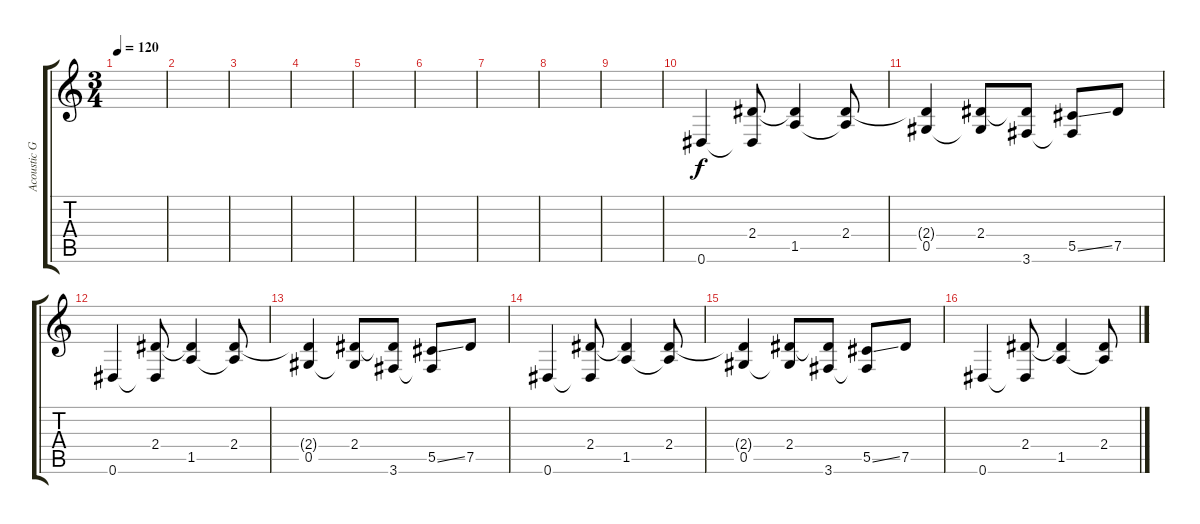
\track ("Acoustic Guitar [Gilby]" "Acoustic G") {instrument acousticguitarsteel}
\staff {score tabs}
\tuning (Eb4 Bb3 Gb3 Db3 Ab2 Eb2) {hide}
\ts (3 4)
\tempo 120
\clef g2
\ks c
|
|
|
|
|
|
|
|
|
0.6.4 (2.4 0.6{t}).8 (2.4{t} 1.5).4 (2.4 1.5{t}).8 |
(2.4{t} 0.5).4 (2.4 0.5{t}).8 (2.4{t} 3.6).8 (5.5{ss} 3.6{t}).8 7.5.8 |
0.6.4 (2.4 0.6{t}).8 (2.4{t} 1.5).4 (2.4 1.5{t}).8 |
(2.4{t} 0.5).4 (2.4 0.5{t}).8 (2.4{t} 3.6).8 (5.5{ss} 3.6{t}).8 7.5.8 |
0.6.4 (2.4 0.6{t}).8 (2.4{t} 1.5).4 (2.4 1.5{t}).8 |
(2.4{t} 0.5).4 (2.4 0.5{t}).8 (2.4{t} 3.6).8 (5.5{ss} 3.6{t}).8 7.5.8 |
0.6.4 (2.4 0.6{t}).8 (2.4{t} 1.5).4 (2.4 1.5{t}).8
